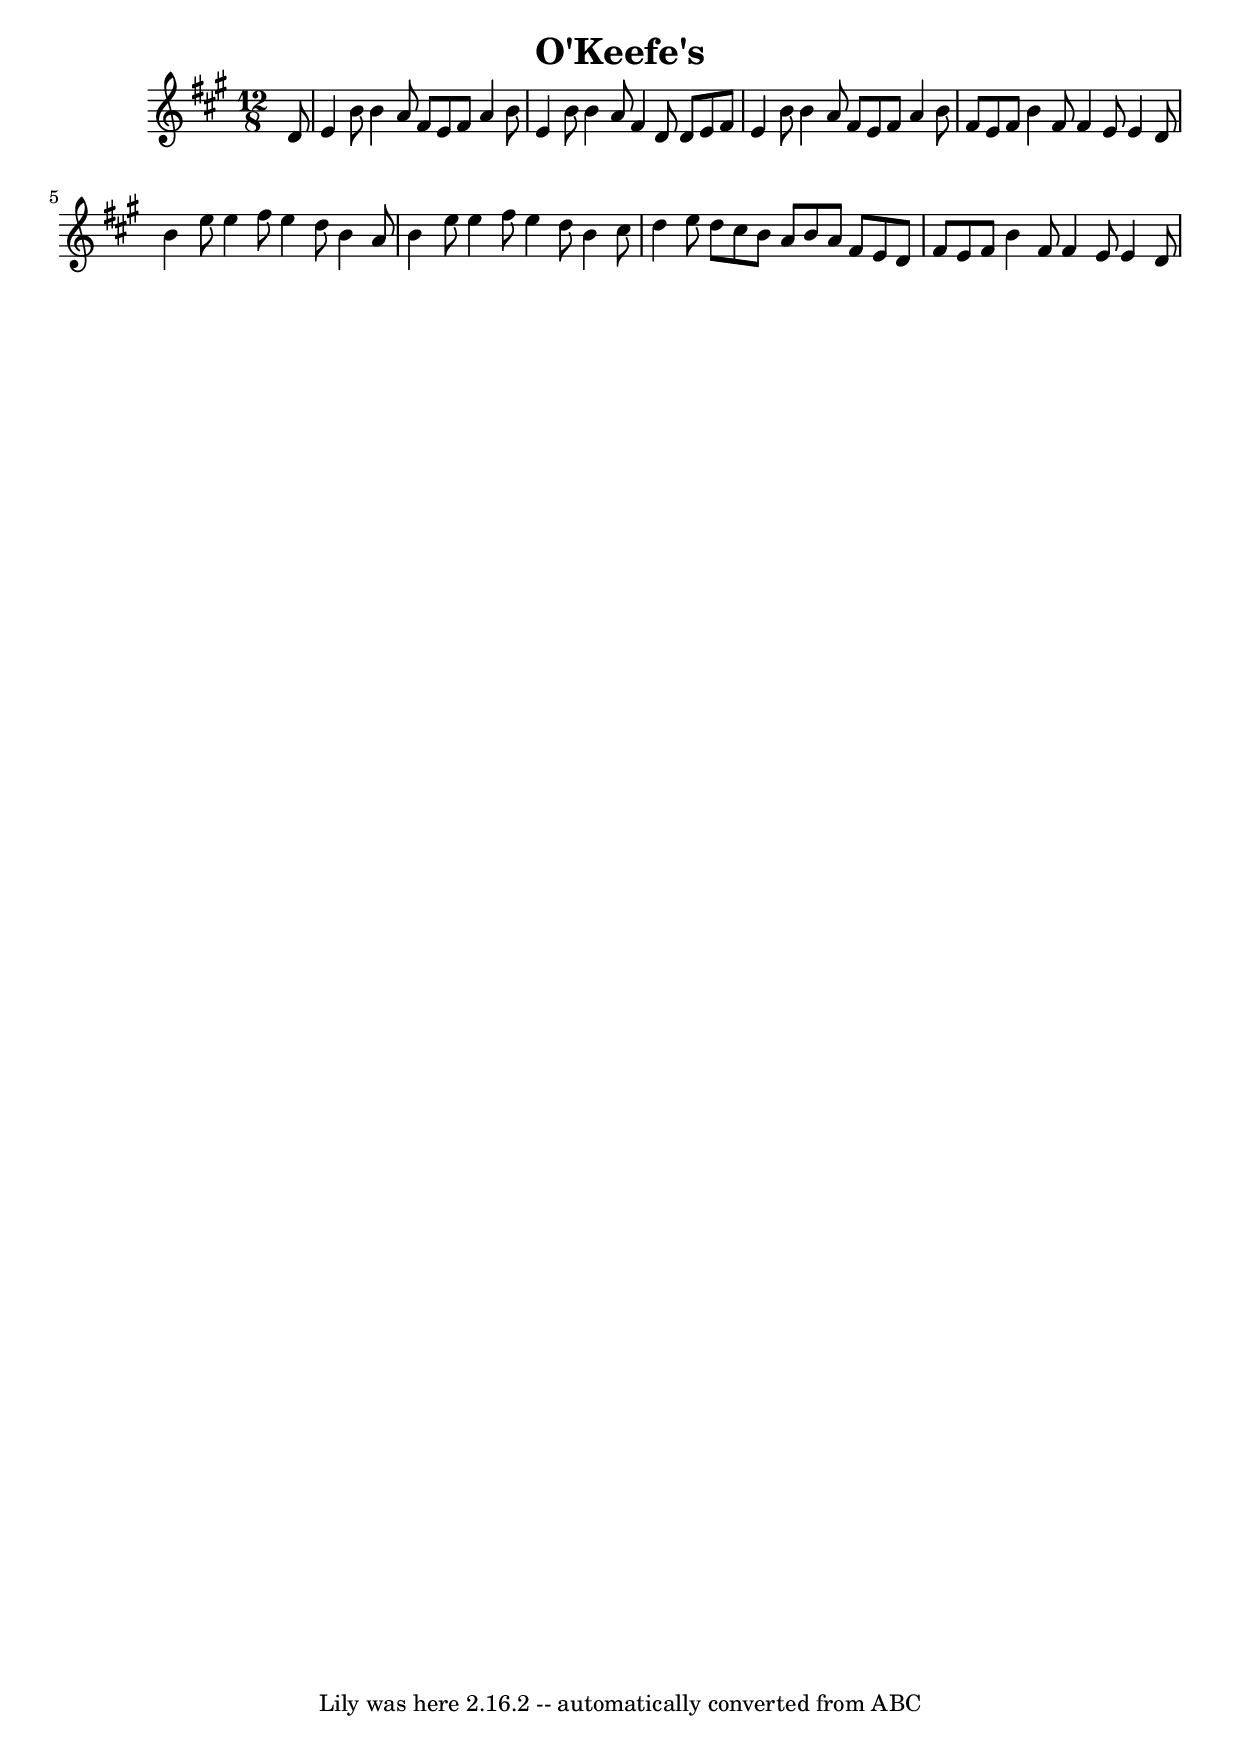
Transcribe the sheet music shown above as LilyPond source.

\version "2.7.40"
\language "english"
\header {
    crossRefNumber = "2"
    footnotes = ""
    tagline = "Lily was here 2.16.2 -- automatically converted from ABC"
    title = "O'Keefe's"
}
voicedefault =  {

\time 12/8
\key a \major

\partial 8
d'8
e'4    b'8    b'4    a'8    fs'8    e'8    fs'8 a'4    b'8 \noBreak
e'4    b'8    b'4    a'8    fs'4    d'8    d'8 e'8    fs'8    |\noBreak
e'4    b'8    b'4    a'8    fs'8    e'8    fs'8  a'4    b'8    |\noBreak
fs'8    e'8    fs'8    b'4    fs'8    fs'4 e'8    e'4    d'8    |
\break
b'4    e''8    e''4    fs''8    e''4    d''8   b'4    a'8    |
b'4    e''8    e''4    fs''8    e''4    d''8 b'4    cs''8    |
d''4    e''8    d''8    cs''8    b'8    a'8 b'8    a'8    fs'8    e'8    d'8    |
fs'8    e'8    fs'8    b'4 fs'8    fs'4    e'8    e'4    d'8    |
}

\score{
    <<

    \context Staff="default"
    {
        \voicedefault
    }

    >>
    \layout {
    }
    \midi {}
}
